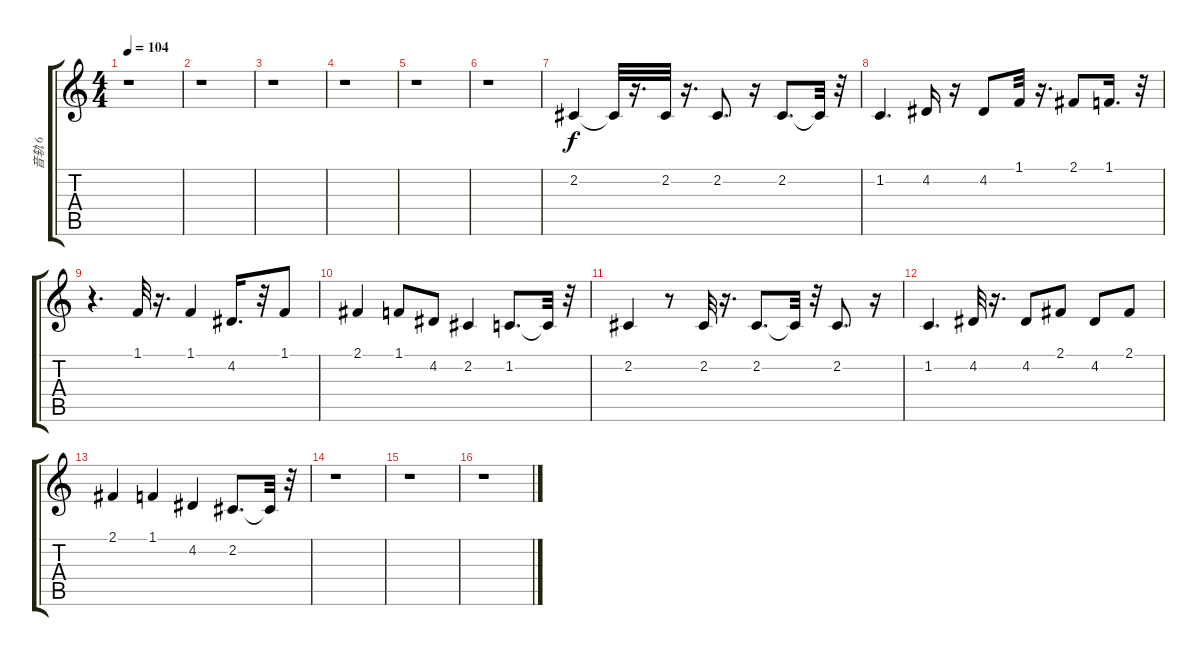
\track ("音轨 6" "音轨 6") {instrument voiceoohs}
\staff {score tabs}
\tuning (E4 B3 G3 D3 A2 E2) {hide}
\ts (4 4)
\tempo 104
\clef g2
\ks c
r.1{dy f} |
r.1 |
r.1 |
r.1 |
r.1 |
r.1 |
2.2.4 2.2{t}.32 r.16{d} 2.2.32 r.16{d} 2.2.8{d} r.16 2.2.8{d} 2.2{t}.32 r.32 |
1.2.4{d} 4.2.16 r.16 4.2.8 1.1.32 r.16{d} 2.1.8 1.1.16{d} r.32 |
r.4{d} 1.1.32 r.16{d} 1.1.4 4.2.16{d} r.32 1.1.8 |
2.1.4 1.1.8 4.2.8 2.2.4 1.2.8{d} 1.2{t}.32 r.32 |
2.2.4 r.8 2.2.32 r.16{d} 2.2.8{d} 2.2{t}.32 r.32 2.2.8{d} r.16 |
1.2.4{d} 4.2.32 r.16{d} 4.2.8 2.1.8 4.2.8 2.1.8 |
2.1.4 1.1.4 4.2.4 2.2.8{d} 2.2{t}.32 r.32 |
r.1 |
r.1 |
r.1
